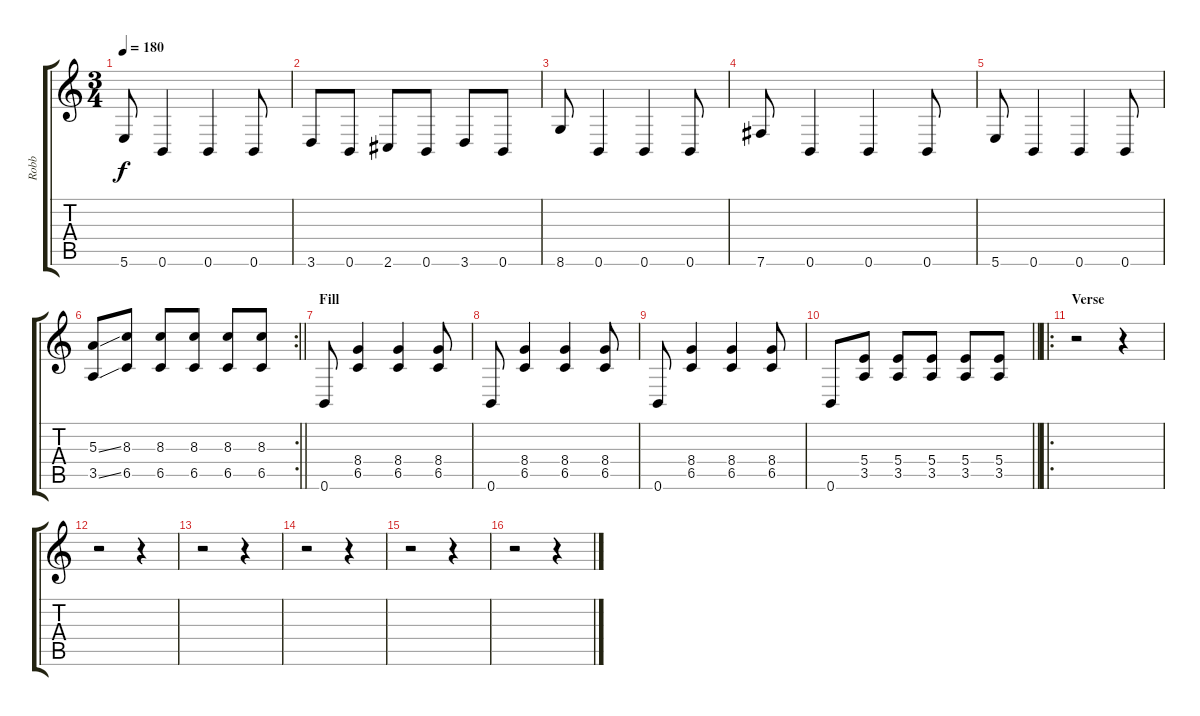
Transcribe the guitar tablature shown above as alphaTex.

\track ("Robb" "Robb") {instrument distortionguitar}
\staff {score tabs}
\tuning (Db4 Ab3 E3 B2 Gb2 B1) {hide}
\ts (3 4)
\tempo 180
\clef g2
\ks c
5.6.8{dy f} 0.6.4 0.6.4 0.6.8 |
3.6.8 0.6.8 2.6.8 0.6.8 3.6.8 0.6.8 |
8.6.8 0.6.4 0.6.4 0.6.8 |
7.6.8 0.6.4 0.6.4 0.6.8 |
5.6.8 0.6.4 0.6.4 0.6.8 |
\rc 2
\barLineRight lightlight
(5.3{ss} 3.5{ss}).8 (8.3 6.5).8 (8.3 6.5).8 (8.3 6.5).8 (8.3 6.5).8 (8.3 6.5).8 |
\section ("" "Fill")
0.6.8 (8.4 6.5).4 (8.4 6.5).4 (8.4 6.5).8 |
0.6.8 (8.4 6.5).4 (8.4 6.5).4 (8.4 6.5).8 |
0.6.8 (8.4 6.5).4 (8.4 6.5).4 (8.4 6.5).8 |
\barLineRight lightlight
0.6.8 (5.4 3.5).8 (5.4 3.5).8 (5.4 3.5).8 (5.4 3.5).8 (5.4 3.5).8 |
\ro
\section ("" "Verse")
r.2 r.4 |
r.2 r.4 |
r.2 r.4 |
r.2 r.4 |
r.2 r.4 |
r.2 r.4
